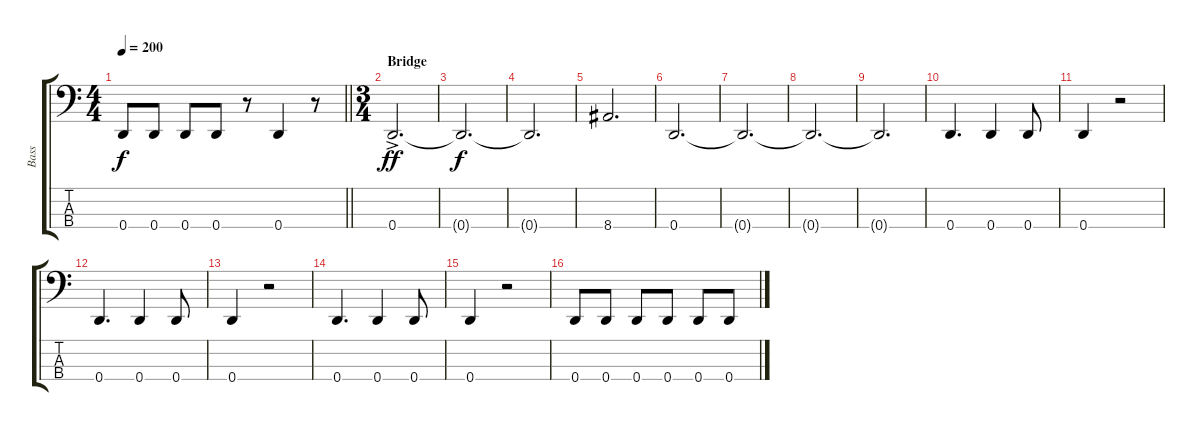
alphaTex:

\track ("Bass" "Bass") {instrument electricbasspick}
\staff {score tabs}
\tuning (G2 D2 A1 D1) {hide}
\ts (4 4)
\tempo 200
\clef f4
\barLineRight lightlight
\ks c
0.4{t}.8{dy f} 0.4.8 0.4.8 0.4.8 r.8 0.4.4 r.8 |
\ts (3 4)
\section ("" "Bridge")
0.4{ac}.2{d dy ff} |
0.4{t}.2{d dy f} |
0.4{t}.2{d} |
8.4.2{d} |
0.4.2{d} |
0.4{t}.2{d} |
0.4{t}.2{d} |
0.4{t}.2{d} |
0.4.4{d} 0.4.4 0.4.8 |
0.4.4 r.2 |
0.4.4{d} 0.4.4 0.4.8 |
0.4.4 r.2 |
0.4.4{d} 0.4.4 0.4.8 |
0.4.4 r.2 |
0.4.8 0.4.8 0.4.8 0.4.8 0.4.8 0.4.8
